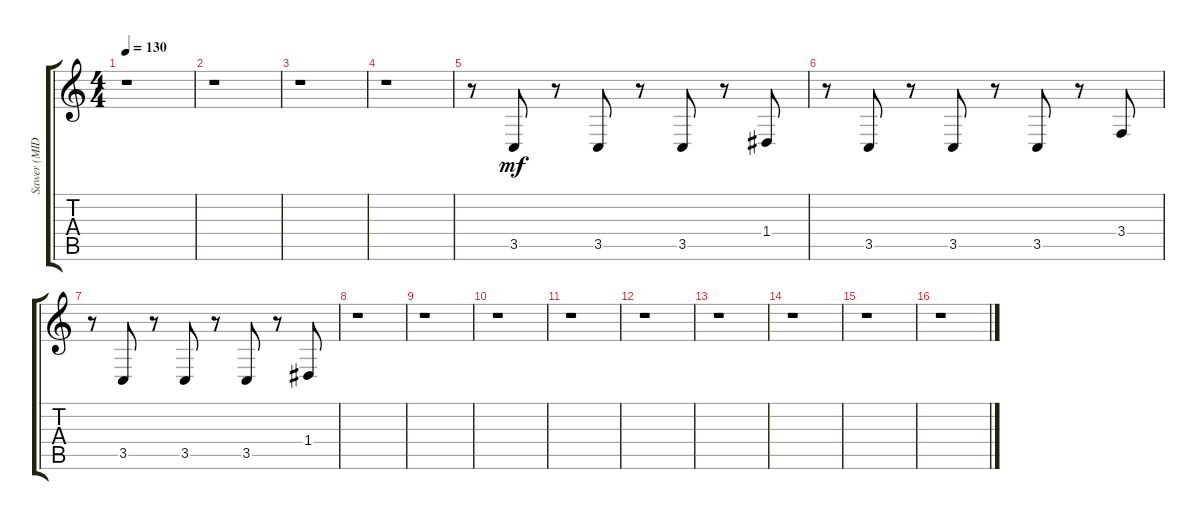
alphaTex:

\track ("Sawer (MIDI)" "Sawer (MID") {instrument acousticgrandpiano}
\staff {score tabs}
\tuning (E4 B3 G3 D3 A2 E2) {hide}
\ts (4 4)
\tempo 130
\clef g2
\ks c
r.1{dy mf} |
r.1 |
r.1 |
r.1 |
r.8 3.5.8 r.8 3.5.8 r.8 3.5.8 r.8 1.4.8 |
r.8 3.5.8 r.8 3.5.8 r.8 3.5.8 r.8 3.4.8 |
r.8 3.5.8 r.8 3.5.8 r.8 3.5.8 r.8 1.4.8 |
r.1 |
r.1 |
r.1 |
r.1 |
r.1 |
r.1 |
r.1 |
r.1 |
r.1
